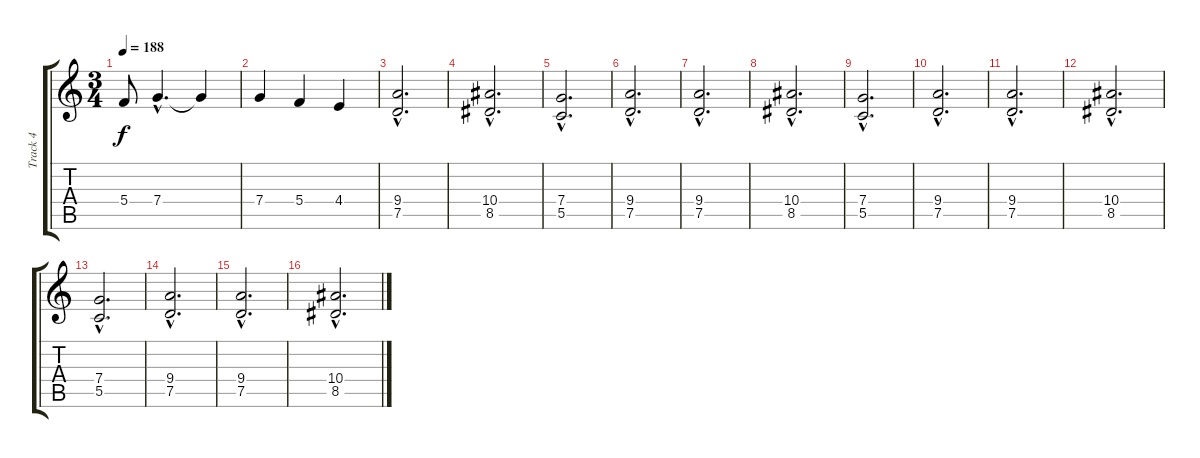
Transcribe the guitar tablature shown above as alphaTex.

\track ("Track 4" "Track 4") {instrument distortionguitar}
\staff {score tabs}
\tuning (D4 A3 F3 C3 G2 D2) {hide}
\ts (3 4)
\tempo 188
\clef g2
\ks c
5.4.8{dy f} 7.4{hac}.4{d} 7.4{t}.4 |
7.4.4 5.4.4 4.4.4 |
(9.4{hac} 7.5{hac}).2{d volume 10 balance 8} |
(10.4{hac} 8.5{hac}).2{d} |
(7.4{hac} 5.5{hac}).2{d} |
(9.4{hac} 7.5{hac}).2{d} |
(9.4{hac} 7.5{hac}).2{d} |
(10.4{hac} 8.5{hac}).2{d} |
(7.4{hac} 5.5{hac}).2{d} |
(9.4{hac} 7.5{hac}).2{d} |
(9.4{hac} 7.5{hac}).2{d} |
(10.4{hac} 8.5{hac}).2{d} |
(7.4{hac} 5.5{hac}).2{d} |
(9.4{hac} 7.5{hac}).2{d} |
(9.4{hac} 7.5{hac}).2{d} |
(10.4{hac} 8.5{hac}).2{d}
